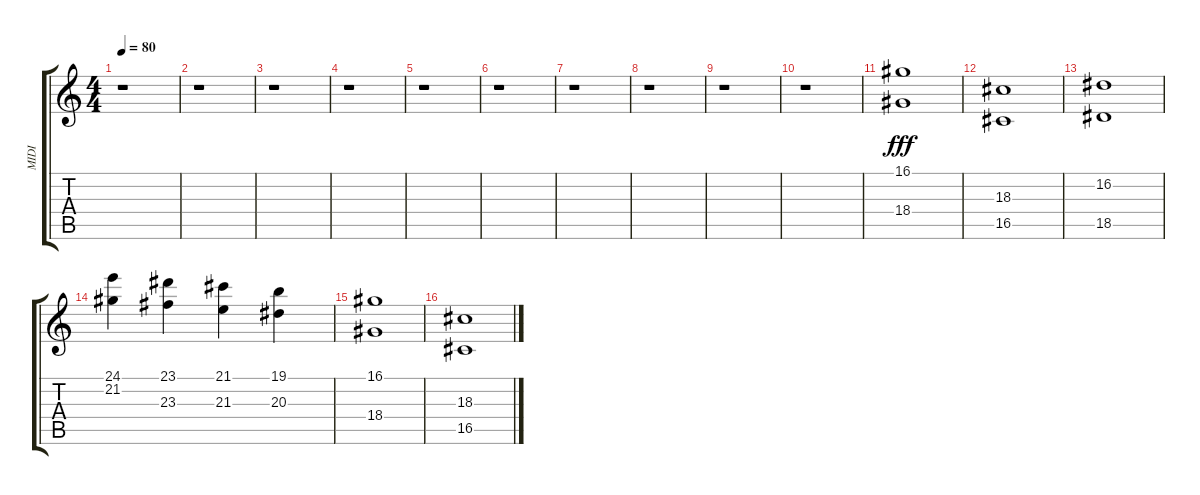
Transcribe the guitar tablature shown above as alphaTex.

\track ("MIDI" "MIDI") {instrument stringensemble1}
\staff {score tabs}
\tuning (E4 B3 G3 D3 A2 E2) {hide}
\ts (4 4)
\tempo 80
\clef g2
\ks c
r.1{dy fff} |
r.1 |
r.1 |
r.1 |
r.1 |
r.1 |
r.1 |
r.1 |
r.1 |
r.1 |
(16.1 18.4).1 |
(18.3 16.5).1 |
(16.2 18.5).1 |
(24.1 21.2).4 (23.1 23.3).4 (21.1 21.3).4 (19.1 20.3).4 |
(16.1 18.4).1 |
(18.3 16.5).1
